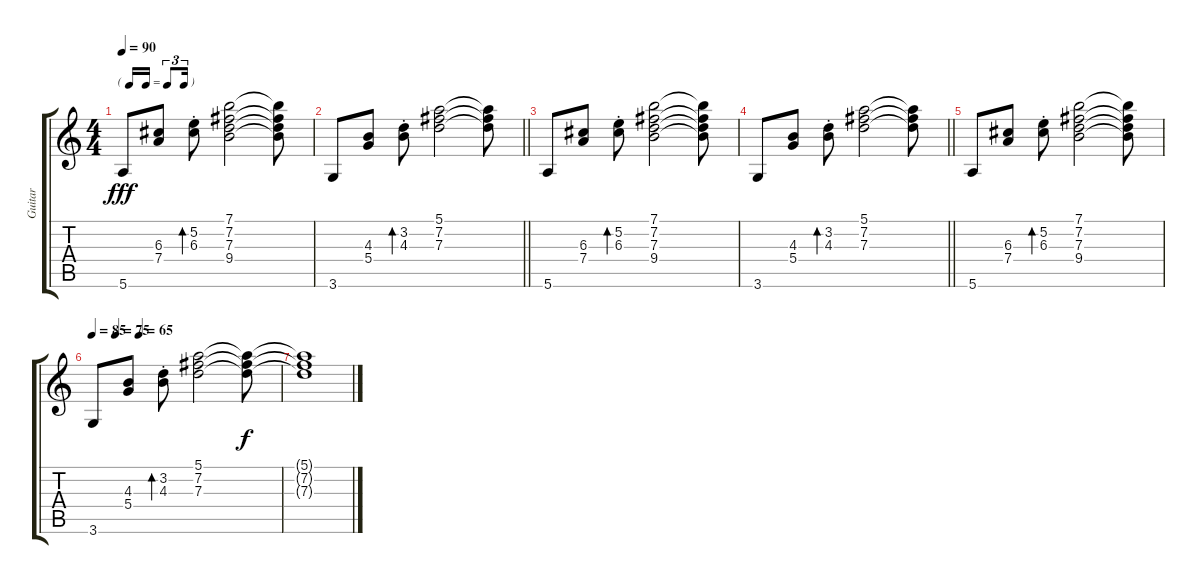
\track ("Guitar" "Guitar") {instrument acousticguitarsteel}
\staff {score tabs}
\tuning (E4 B3 G3 D3 A2 E2) {hide}
\ts (4 4)
\tf triplet16th
\tempo 90
\clef g2
\ks c
5.6.8{dy fff} (6.3 7.4).8 (5.2{st} 6.3{st}).8{bd 120} (7.1 7.2 7.3 9.4).2 (7.1{t} 7.2{t} 7.3{t} 9.4{t}).8 |
\barLineRight lightlight
3.6.8 (4.3 5.4).8 (3.2{st} 4.3{st}).8{bd 120} (5.1 7.2 7.3).2 (5.1{t} 7.2{t} 7.3{t}).8 |
5.6.8 (6.3 7.4).8 (5.2{st} 6.3{st}).8{bd 120} (7.1 7.2 7.3 9.4).2 (7.1{t} 7.2{t} 7.3{t} 9.4{t}).8 |
\barLineRight lightlight
3.6.8 (4.3 5.4).8 (3.2{st} 4.3{st}).8{bd 120} (5.1 7.2 7.3).2 (5.1{t} 7.2{t} 7.3{t}).8 |
5.6.8 (6.3 7.4).8 (5.2{st} 6.3{st}).8{bd 120} (7.1 7.2 7.3 9.4).2 (7.1{t} 7.2{t} 7.3{t} 9.4{t}).8 |
\tempo 85
\tempo (75 0.125)
\tempo (65 0.25)
3.6.8 (4.3 5.4).8 (3.2{st} 4.3{st}).8{bd 120} (5.1 7.2 7.3).2 (5.1{t} 7.2{t} 7.3{t}).8{dy f} |
(5.1{t} 7.2{t} 7.3{t}).1
